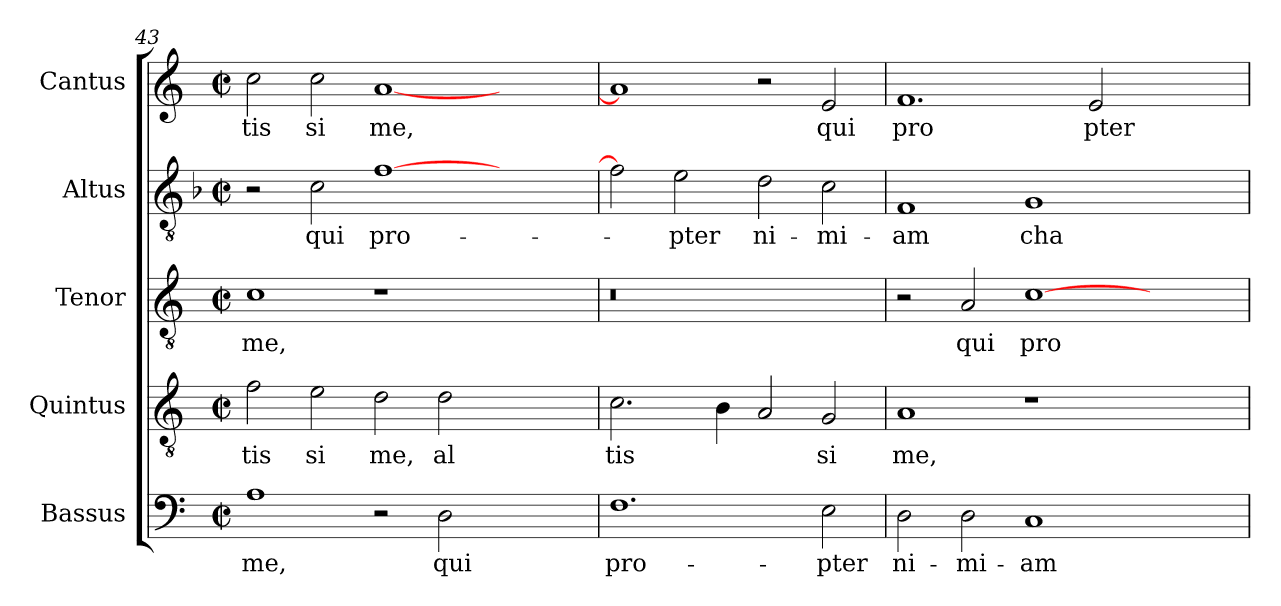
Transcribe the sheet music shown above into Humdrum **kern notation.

**kern	**text	**kern	**text	**kern	**text	**kern	**text	**kern	**text
*part5	*part5	*part4	*part4	*part3	*part3	*part2	*part2	*part1	*part1
*staff5	*staff5	*staff4	*staff4	*staff3	*staff3	*staff2	*staff2	*staff1	*staff1
*I"Bassus	*	*I"Quintus	*	*I"Tenor	*	*I"Altus	*	*I"Cantus	*
*clefF4	*	*clefGv2	*	*clefGv2	*	*clefGv2	*	*clefG2	*
*k[]	*	*k[]	*	*k[]	*	*k[b-]	*	*k[]	*
*C:	*	*C:	*	*C:	*	*F:	*	*C:	*
*M2/2	*	*M2/2	*	*M2/2	*	*M2/2	*	*M2/2	*
*met(c|)	*	*met(c|)	*	*met(c|)	*	*met(c|)	*	*met(c|)	*
=43	=43	=43	=43	=43	=43	=43	=43	=43	=43
!	!LO:LY:b:cj	!	!LO:LY:b:cj	!	!LO:LY:b:cj	!	!	!	!LO:LY:b:cj
1A	-me,	2f\	tis	1c	-me,	2r	.	2cc\	tis
!	!	!	!LO:LY:b:cj	!	!	!	!LO:LY:b:cj	!	!LO:LY:b:cj
.	.	2e\	si	.	.	2c\	qui	2cc\	si
!	!	!	!LO:LY:b:cj	!LO:N:vis=1	!	!	!LO:LY:b:cj	!	!LO:LY:b:cj
2r	.	2d\	me,	0r	.	[>1f	pro-	[<1a	me,
!	!LO:LY:b:cj	!	!LO:LY:b:cj	!	!	!	!	!	!
2D\	qui	2d\	al	.	.	.	.	.	.
1ryy	.	1ryy	.	.	.	1ryy	.	1ryy	.
=44	=44	=44	=44	=44	=44	=44	=44	=44	=44
!	!LO:LY:b:cj	!	!LO:LY:b:cj	!	!	!	!	!	!
1.F	pro-	2.c\	tis	0r	.	2f\]	.	1a]	.
!	!	!	!	!	!	!	!LO:LY:b:cj	!	!
.	.	.	.	.	.	2e\	-pter	.	.
.	.	4B\	.	.	.	.	.	.	.
!	!	!	!	!	!	!	!LO:LY:b:cj	!	!
.	.	2A/	.	.	.	2d\	ni-	2r	.
!	!LO:LY:b:cj	!	!LO:LY:b:cj	!	!	!	!LO:LY:b:cj	!	!LO:LY:b:cj
2E\	-pter	2G/	si	.	.	2c\	-mi-	2e/	qui
=45	=45	=45	=45	=45	=45	=45	=45	=45	=45
!	!LO:LY:b:cj	!	!LO:LY:b:cj	!	!	!	!LO:LY:b:cj	!	!LO:LY:b:cj
2D\	ni-	1A	me,	2r	.	1F	-am	1.f	pro
!	!LO:LY:b:cj	!	!	!	!LO:LY:b:cj	!	!	!	!
2D\	-mi-	.	.	2A/	qui	.	.	.	.
!	!LO:LY:b:cj	!LO:N:vis=1	!	!	!LO:LY:b:cj	!	!LO:LY:b:cj	!	!
1C	-am	0r	.	[<1c	pro-	1G	cha-	.	.
!	!	!	!	!	!	!	!	!	!LO:LY:b:cj
.	.	.	.	.	.	.	.	2e/	pter
1ryy	.	.	.	1ryy	.	1ryy	.	1ryy	.
=	=	=	=	=	=	=	=	=	=
*-	*-	*-	*-	*-	*-	*-	*-	*-	*-
